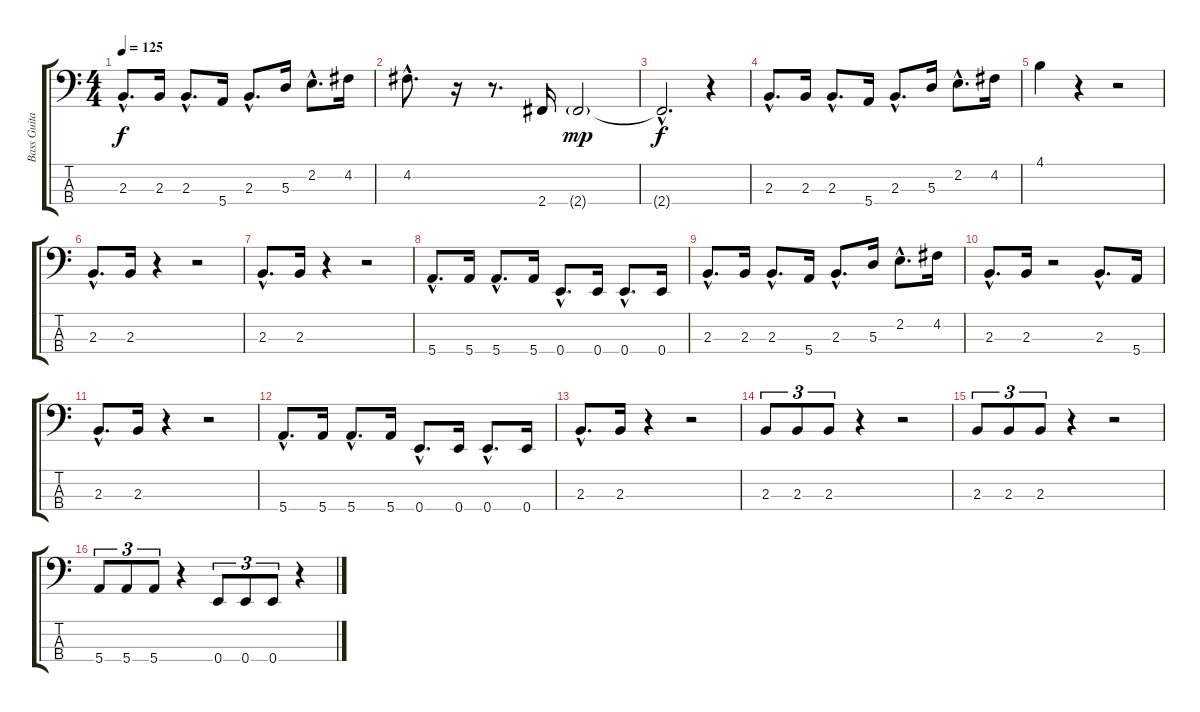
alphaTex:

\track ("Bass Guitar" "Bass Guita") {instrument electricbasspick}
\staff {score tabs}
\tuning (G2 D2 A1 E1) {hide}
\ts (4 4)
\tempo 125
\clef f4
\ks c
2.3{hac}.8{d dy f} 2.3.16 2.3{hac}.8{d} 5.4.16 2.3{hac}.8{d} 5.3.16 2.2{hac}.8{d} 4.2.16 |
4.2{hac}.8{d} r.16 r.8{d} 2.4.16 2.4{g}.2{dy mp} |
2.4{hac t}.2{d dy f} r.4 |
2.3{hac}.8{d} 2.3.16 2.3{hac}.8{d} 5.4.16 2.3{hac}.8{d} 5.3.16 2.2{hac}.8{d} 4.2.16 |
4.1.4 r.4 r.2 |
2.3{hac}.8{d} 2.3.16 r.4 r.2 |
2.3{hac}.8{d} 2.3.16 r.4 r.2 |
5.4{hac}.8{d} 5.4.16 5.4{hac}.8{d} 5.4.16 0.4{hac}.8{d} 0.4.16 0.4{hac}.8{d} 0.4.16 |
2.3{hac}.8{d} 2.3.16 2.3{hac}.8{d} 5.4.16 2.3{hac}.8{d} 5.3.16 2.2{hac}.8{d} 4.2.16 |
2.3{hac}.8{d} 2.3.16 r.2 2.3{hac}.8{d} 5.4.16 |
2.3{hac}.8{d} 2.3.16 r.4 r.2 |
5.4{hac}.8{d} 5.4.16 5.4{hac}.8{d} 5.4.16 0.4{hac}.8{d} 0.4.16 0.4{hac}.8{d} 0.4.16 |
2.3{hac}.8{d} 2.3.16 r.4 r.2 |
2.3.8{tu (3 2)} 2.3.8{tu (3 2)} 2.3.8{tu (3 2)} r.4 r.2 |
2.3.8{tu (3 2)} 2.3.8{tu (3 2)} 2.3.8{tu (3 2)} r.4 r.2 |
5.4.8{tu (3 2)} 5.4.8{tu (3 2)} 5.4.8{tu (3 2)} r.4 0.4.8{tu (3 2)} 0.4.8{tu (3 2)} 0.4.8{tu (3 2)} r.4
